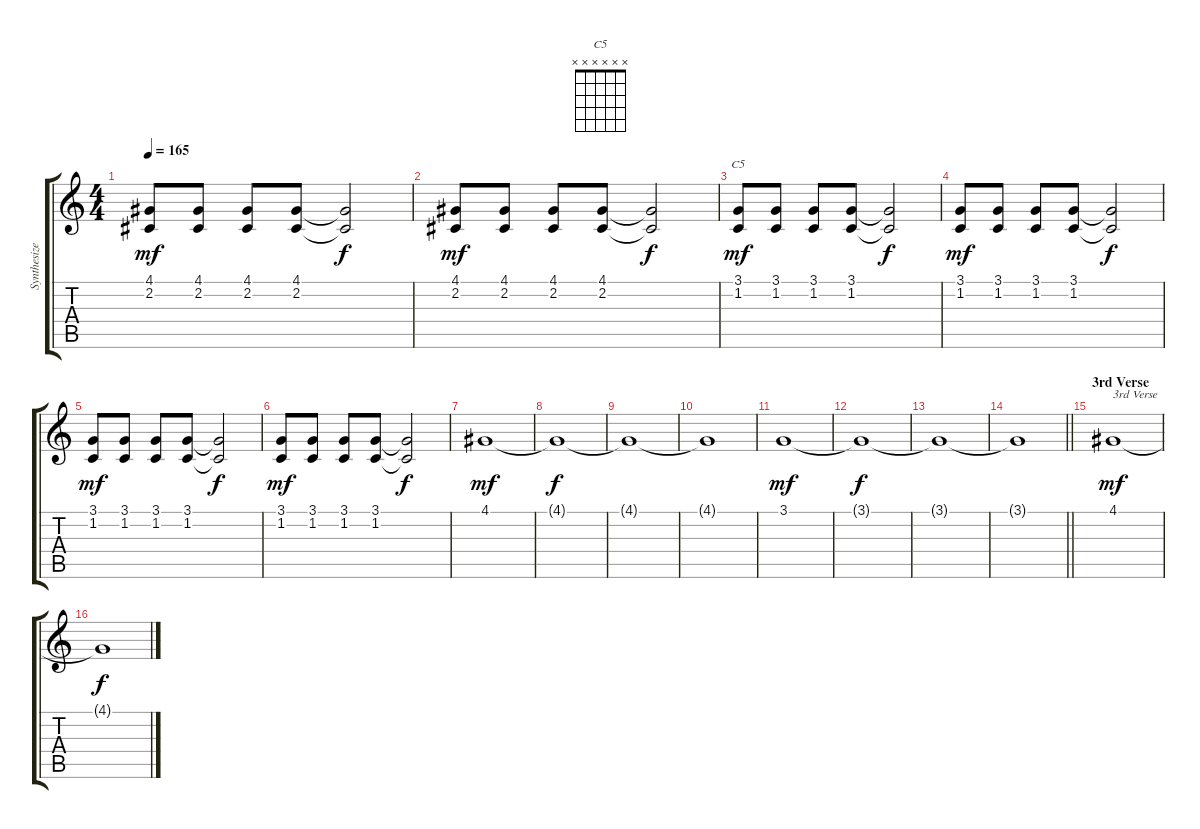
\track ("Synthesizer" "Synthesize") {instrument lead1square}
\staff {score tabs}
\tuning (E4 B3 G3 D3 A2 E2) {hide}
\chord ("C5" x x x x x x) {firstfret 0}
\ts (4 4)
\tempo 165
\clef g2
\ks c
(4.1 2.2).8{dy mf} (4.1 2.2).8 (4.1 2.2).8 (4.1 2.2).8 (4.1{t} 2.2{t}).2{dy f} |
(4.1 2.2).8{dy mf} (4.1 2.2).8 (4.1 2.2).8 (4.1 2.2).8 (4.1{t} 2.2{t}).2{dy f} |
(3.1 1.2).8{ch "C5" dy mf} (3.1 1.2).8 (3.1 1.2).8 (3.1 1.2).8 (3.1{t} 1.2{t}).2{dy f} |
(3.1 1.2).8{dy mf} (3.1 1.2).8 (3.1 1.2).8 (3.1 1.2).8 (3.1{t} 1.2{t}).2{dy f} |
(3.1 1.2).8{dy mf} (3.1 1.2).8 (3.1 1.2).8 (3.1 1.2).8 (3.1{t} 1.2{t}).2{dy f} |
(3.1 1.2).8{dy mf} (3.1 1.2).8 (3.1 1.2).8 (3.1 1.2).8 (3.1{t} 1.2{t}).2{dy f} |
4.1.1{dy mf instrument lead1square} |
4.1{t}.1{dy f} |
4.1{t}.1 |
4.1{t}.1 |
3.1.1{dy mf} |
3.1{t}.1{dy f} |
3.1{t}.1 |
\barLineRight lightlight
3.1{t}.1 |
\section ("" "3rd Verse")
4.1.1{txt "3rd Verse" dy mf} |
4.1{t}.1{dy f}
